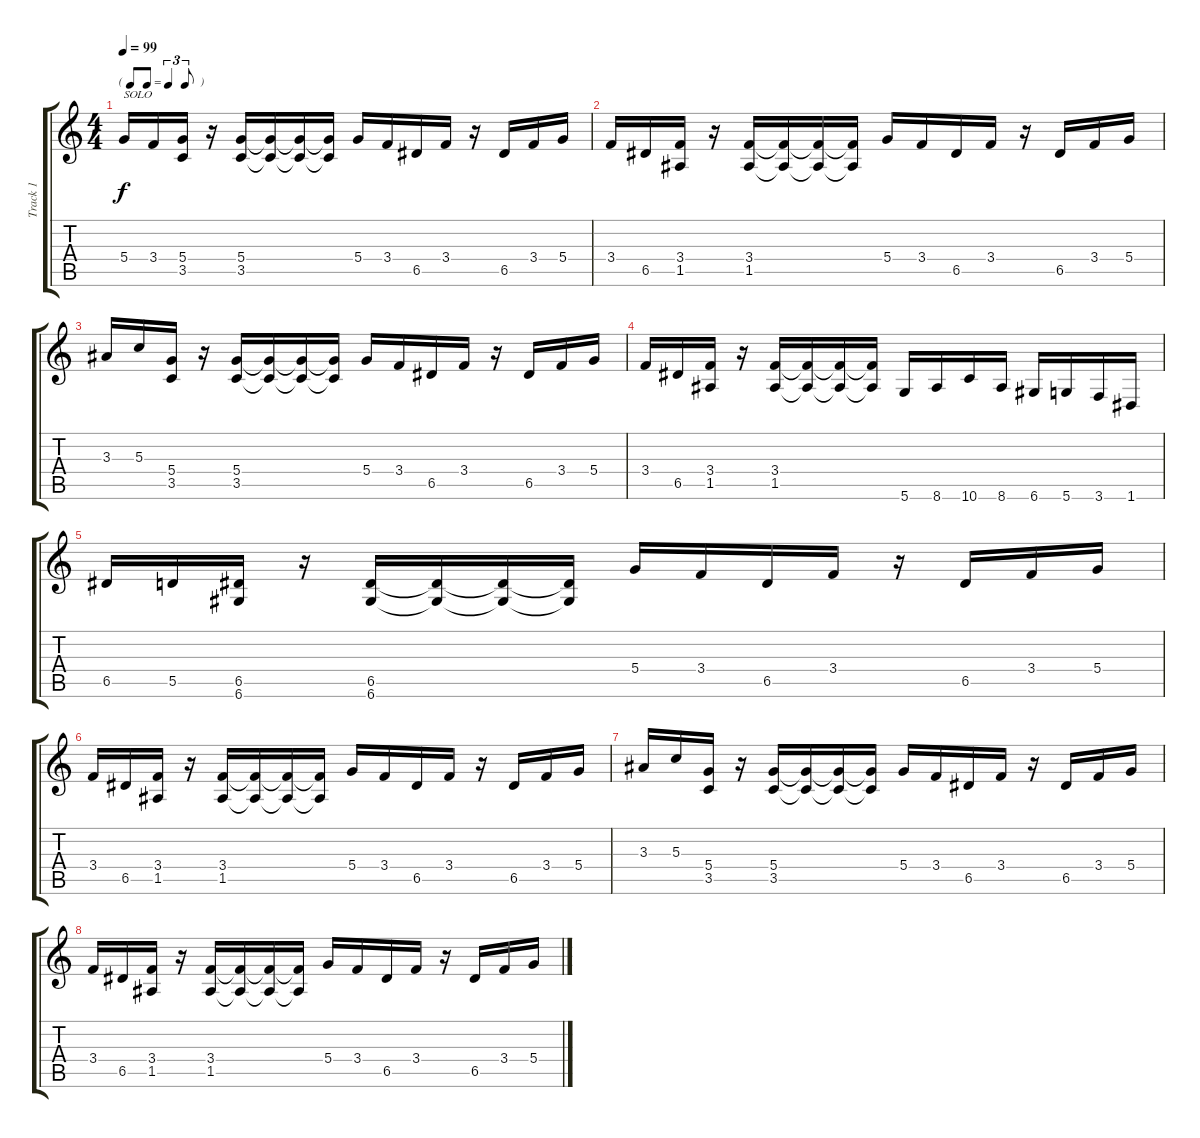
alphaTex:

\track ("Track 1" "Track 1") {instrument distortionguitar}
\staff {score tabs}
\tuning (E4 B3 G3 D3 A2 D2) {hide}
\ts (4 4)
\tf triplet8th
\tempo 99
\clef g2
\ks c
5.4.16{txt "SOLO" dy f instrument distortionguitar} 3.4.16 (5.4 3.5).16 r.16 (5.4 3.5).16 (5.4{t} 3.5{t}).16 (5.4{t} 3.5{t}).16 (5.4{t} 3.5{t}).16 5.4.16 3.4.16 6.5.16 3.4.16 r.16 6.5.16 3.4.16 5.4.16 |
3.4.16 6.5.16 (3.4 1.5).16 r.16 (3.4 1.5).16 (3.4{t} 1.5{t}).16 (3.4{t} 1.5{t}).16 (3.4{t} 1.5{t}).16 5.4.16 3.4.16 6.5.16 3.4.16 r.16 6.5.16 3.4.16 5.4.16 |
3.3.16 5.3.16 (5.4 3.5).16 r.16 (5.4 3.5).16 (5.4{t} 3.5{t}).16 (5.4{t} 3.5{t}).16 (5.4{t} 3.5{t}).16 5.4.16 3.4.16 6.5.16 3.4.16 r.16 6.5.16 3.4.16 5.4.16 |
3.4.16 6.5.16 (3.4 1.5).16 r.16 (3.4 1.5).16 (3.4{t} 1.5{t}).16 (3.4{t} 1.5{t}).16 (3.4{t} 1.5{t}).16 5.6.16 8.6.16 10.6.16 8.6.16 6.6.16 5.6.16 3.6.16 1.6.16 |
6.5.16 5.5.16 (6.5 6.6).16 r.16 (6.5 6.6).16 (6.5{t} 6.6{t}).16 (6.5{t} 6.6{t}).16 (6.5{t} 6.6{t}).16 5.4.16 3.4.16 6.5.16 3.4.16 r.16 6.5.16 3.4.16 5.4.16 |
3.4.16 6.5.16 (3.4 1.5).16 r.16 (3.4 1.5).16 (3.4{t} 1.5{t}).16 (3.4{t} 1.5{t}).16 (3.4{t} 1.5{t}).16 5.4.16 3.4.16 6.5.16 3.4.16 r.16 6.5.16 3.4.16 5.4.16 |
3.3.16 5.3.16 (5.4 3.5).16 r.16 (5.4 3.5).16 (5.4{t} 3.5{t}).16 (5.4{t} 3.5{t}).16 (5.4{t} 3.5{t}).16 5.4.16 3.4.16 6.5.16 3.4.16 r.16 6.5.16 3.4.16 5.4.16 |
3.4.16 6.5.16 (3.4 1.5).16 r.16 (3.4 1.5).16 (3.4{t} 1.5{t}).16 (3.4{t} 1.5{t}).16 (3.4{t} 1.5{t}).16 5.4.16 3.4.16 6.5.16 3.4.16 r.16 6.5.16 3.4.16 5.4.16
